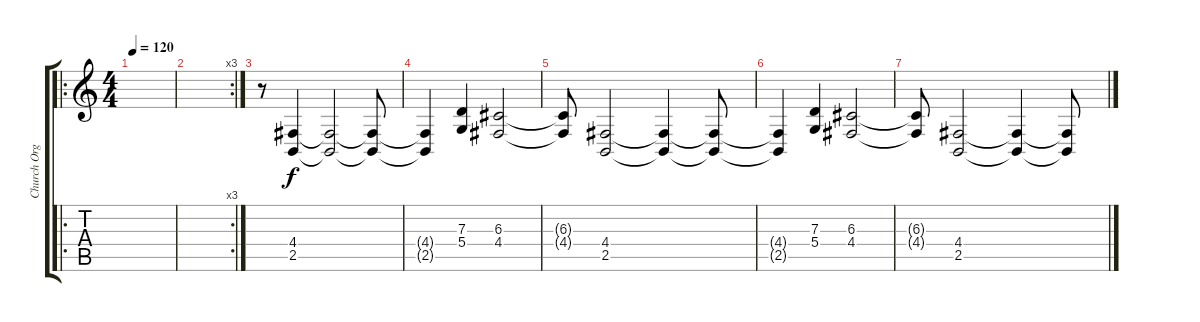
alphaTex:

\track ("Church Organ" "Church Org") {instrument churchorgan}
\staff {score tabs}
\tuning (E4 B3 G3 D3 A2 E2) {hide}
\ro
\ts (4 4)
\tempo 120
\clef g2
\ks c
|
\rc 3
|
r.8 (4.4 2.5).4 (4.4{t} 2.5{t}).2 (4.4{t} 2.5{t}).8 |
(4.4{t} 2.5{t}).4 (7.3 5.4).4 (6.3 4.4).2 |
(6.3{t} 4.4{t}).8 (4.4 2.5).2 (4.4{t} 2.5{t}).4 (4.4{t} 2.5{t}).8 |
(4.4{t} 2.5{t}).4 (7.3 5.4).4 (6.3 4.4).2 |
(6.3{t} 4.4{t}).8 (4.4 2.5).2 (4.4{t} 2.5{t}).4 (4.4{t} 2.5{t}).8
